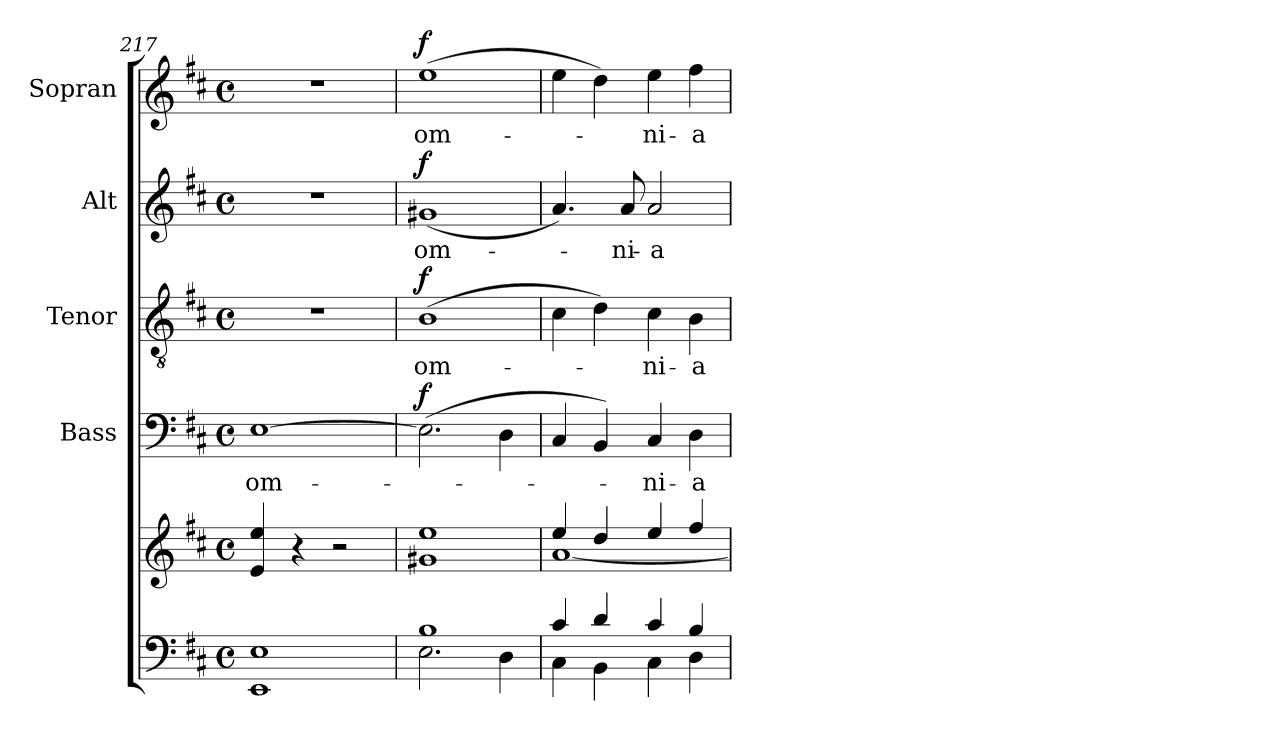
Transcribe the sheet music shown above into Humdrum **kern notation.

**kern	**kern	**kern	**text	**dynam	**kern	**text	**dynam	**kern	**text	**dynam	**kern	**text	**dynam
*part5	*part5	*part4	*part4	*part4	*part3	*part3	*part3	*part2	*part2	*part2	*part1	*part1	*part1
*staff6	*staff5	*staff4	*staff4	*staff4	*staff3	*staff3	*staff3	*staff2	*staff2	*staff2	*staff1	*staff1	*staff1
*	*	*I"Bass	*	*	*I"Tenor	*	*	*I"Alt	*	*	*I"Sopran	*	*
*	*	*I'B.	*	*	*I'T.	*	*	*I'A.	*	*	*I'S.	*	*
*clefF4	*clefG2	*clefF4	*	*	*clefGv2	*	*	*clefG2	*	*	*clefG2	*	*
*k[f#c#]	*k[f#c#]	*k[f#c#]	*	*	*k[f#c#]	*	*	*k[f#c#]	*	*	*k[f#c#]	*	*
*D:	*D:	*D:	*	*	*D:	*	*	*D:	*	*	*D:	*	*
*M4/4	*M4/4	*M4/4	*	*	*M4/4	*	*	*M4/4	*	*	*M4/4	*	*
*met(c)	*met(c)	*met(c)	*	*	*met(c)	*	*	*met(c)	*	*	*met(c)	*	*
=217	=217	=217	=217	=217	=217	=217	=217	=217	=217	=217	=217	=217	=217
!	!	!	!LO:LY:b	!	!	!	!	!	!	!	!	!	!
1EE 1E	4e/ 4ee/	[1E	om-	.	1r	.	.	1r	.	.	1r	.	.
.	4r	.	.	.	.	.	.	.	.	.	.	.	.
.	2r	.	.	.	.	.	.	.	.	.	.	.	.
=218	=218	=218	=218	=218	=218	=218	=218	=218	=218	=218	=218	=218	=218
*^	*	*	*	*	*	*	*	*	*	*	*	*	*
!	!	!	!	!	!LO:DY:a	!	!LO:LY:b	!LO:DY:a	!	!LO:LY:b	!LO:DY:a	!	!LO:LY:b	!LO:DY:a
1B	2.E\	1g#X 1ee	(>2.E\]	.	f	(>1B	om-	f	(<1g#X	om-	f	(>1ee	om-	f
.	4D\	.	4D\	.	.	.	.	.	.	.	.	.	.	.
=219	=219	=219	=219	=219	=219	=219	=219	=219	=219	=219	=219	=219	=219	=219
*	*	*^	*	*	*	*	*	*	*	*	*	*	*	*
4c#/	4C#\	4ee/	[<1a	4C#/	.	.	4c#\	.	.	4.a/)	.	.	4ee\	.	.
4d/	4BB\	4dd/	.	4BB/)	.	.	4d\)	.	.	.	.	.	4dd\)	.	.
!	!	!	!	!	!	!	!	!	!	!	!LO:LY:b	!	!	!	!
.	.	.	.	.	.	.	.	.	.	8a/	-ni-	.	.	.	.
!	!	!	!	!	!LO:LY:b	!	!	!LO:LY:b	!	!	!LO:LY:b	!	!	!LO:LY:b	!
4c#/	4C#\	4ee/	.	4C#/	-ni-	.	4c#\	-ni-	.	2a/	-a	.	4ee\	-ni-	.
!	!	!	!	!	!LO:LY:b	!	!	!LO:LY:b	!	!	!	!	!	!LO:LY:b	!
4B/	4D\	4ff#/	.	4D\	-a	.	4B\	-a	.	.	.	.	4ff#\	-a	.
*v	*v	*	*	*	*	*	*	*	*	*	*	*	*	*	*
*	*v	*v	*	*	*	*	*	*	*	*	*	*	*	*
=	=	=	=	=	=	=	=	=	=	=	=	=	=
*-	*-	*-	*-	*-	*-	*-	*-	*-	*-	*-	*-	*-	*-
